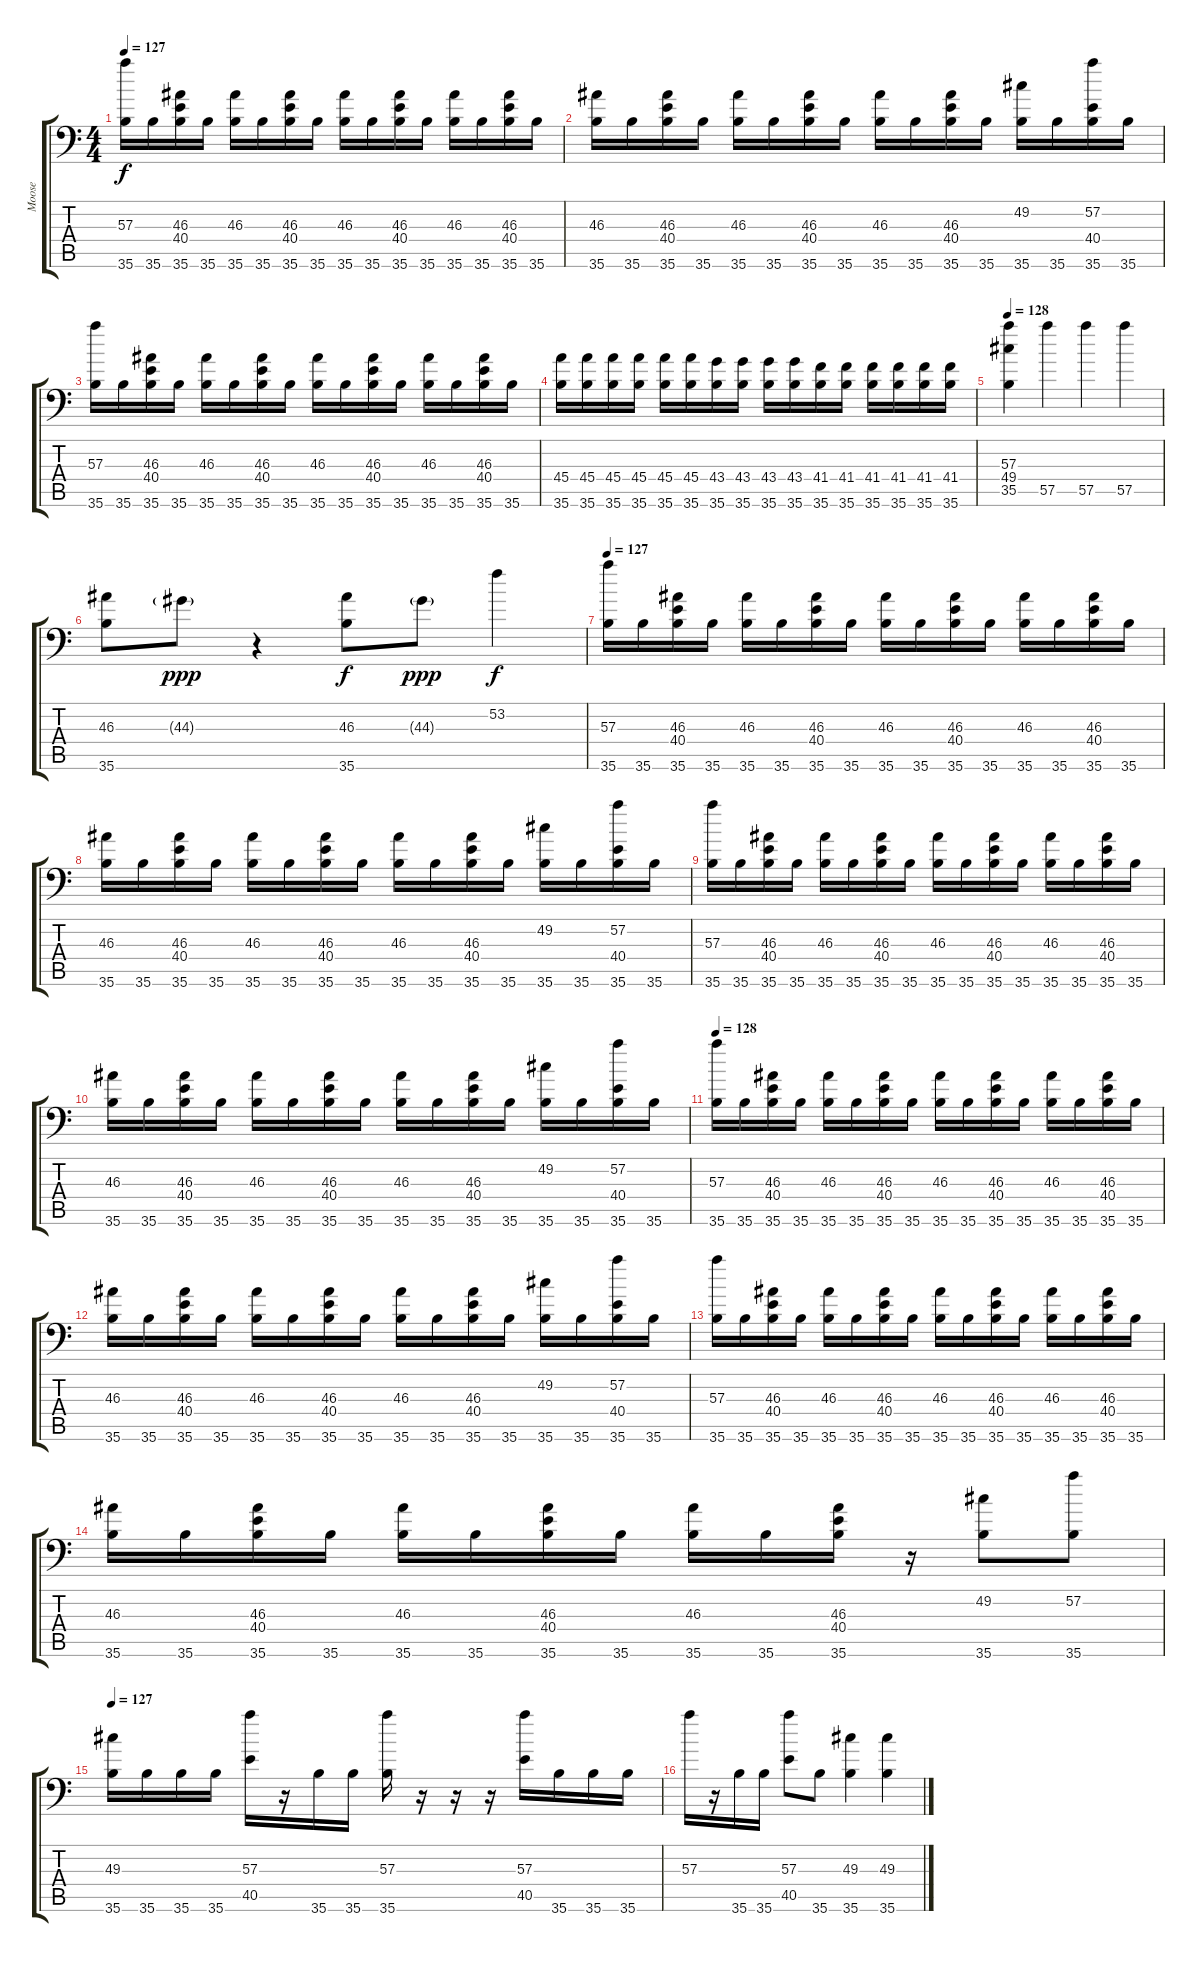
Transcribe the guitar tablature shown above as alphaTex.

\track ("Moose" "Moose") {instrument acousticgrandpiano}
\staff {score tabs}
\tuning (C-1 C-1 C-1 C-1 C-1 C-1) {hide}
\ts (4 4)
\tempo 127
\clef f4
\ks c
(57.3 35.6).16{dy f} 35.6.16 (46.3 40.4 35.6).16 35.6.16 (46.3 35.6).16 35.6.16 (46.3 40.4 35.6).16 35.6.16 (46.3 35.6).16 35.6.16 (46.3 40.4 35.6).16 35.6.16 (46.3 35.6).16 35.6.16 (46.3 40.4 35.6).16 35.6.16 |
(46.3 35.6).16 35.6.16 (46.3 40.4 35.6).16 35.6.16 (46.3 35.6).16 35.6.16 (46.3 40.4 35.6).16 35.6.16 (46.3 35.6).16 35.6.16 (46.3 40.4 35.6).16 35.6.16 (49.2 35.6).16 35.6.16 (57.2 40.4 35.6).16 35.6.16 |
(57.3 35.6).16 35.6.16 (46.3 40.4 35.6).16 35.6.16 (46.3 35.6).16 35.6.16 (46.3 40.4 35.6).16 35.6.16 (46.3 35.6).16 35.6.16 (46.3 40.4 35.6).16 35.6.16 (46.3 35.6).16 35.6.16 (46.3 40.4 35.6).16 35.6.16 |
(45.4 35.6).16 (45.4 35.6).16 (45.4 35.6).16 (45.4 35.6).16 (45.4 35.6).16 (45.4 35.6).16 (43.4 35.6).16 (43.4 35.6).16 (43.4 35.6).16 (43.4 35.6).16 (41.4 35.6).16 (41.4 35.6).16 (41.4 35.6).16 (41.4 35.6).16 (41.4 35.6).16 (41.4 35.6).16 |
\tempo 128
(57.3 49.4 35.5).4 57.5.4 57.5.4 57.5.4 |
(46.3 35.6).8 44.3{g}.8{dy ppp} r.4 (46.3 35.6).8{dy f} 44.3{g}.8{dy ppp} 53.2.4{dy f} |
\tempo 127
(57.3 35.6).16 35.6.16 (46.3 40.4 35.6).16 35.6.16 (46.3 35.6).16 35.6.16 (46.3 40.4 35.6).16 35.6.16 (46.3 35.6).16 35.6.16 (46.3 40.4 35.6).16 35.6.16 (46.3 35.6).16 35.6.16 (46.3 40.4 35.6).16 35.6.16 |
(46.3 35.6).16 35.6.16 (46.3 40.4 35.6).16 35.6.16 (46.3 35.6).16 35.6.16 (46.3 40.4 35.6).16 35.6.16 (46.3 35.6).16 35.6.16 (46.3 40.4 35.6).16 35.6.16 (49.2 35.6).16 35.6.16 (57.2 40.4 35.6).16 35.6.16 |
(57.3 35.6).16 35.6.16 (46.3 40.4 35.6).16 35.6.16 (46.3 35.6).16 35.6.16 (46.3 40.4 35.6).16 35.6.16 (46.3 35.6).16 35.6.16 (46.3 40.4 35.6).16 35.6.16 (46.3 35.6).16 35.6.16 (46.3 40.4 35.6).16 35.6.16 |
(46.3 35.6).16 35.6.16 (46.3 40.4 35.6).16 35.6.16 (46.3 35.6).16 35.6.16 (46.3 40.4 35.6).16 35.6.16 (46.3 35.6).16 35.6.16 (46.3 40.4 35.6).16 35.6.16 (49.2 35.6).16 35.6.16 (57.2 40.4 35.6).16 35.6.16 |
\tempo 128
(57.3 35.6).16 35.6.16 (46.3 40.4 35.6).16 35.6.16 (46.3 35.6).16 35.6.16 (46.3 40.4 35.6).16 35.6.16 (46.3 35.6).16 35.6.16 (46.3 40.4 35.6).16 35.6.16 (46.3 35.6).16 35.6.16 (46.3 40.4 35.6).16 35.6.16 |
(46.3 35.6).16 35.6.16 (46.3 40.4 35.6).16 35.6.16 (46.3 35.6).16 35.6.16 (46.3 40.4 35.6).16 35.6.16 (46.3 35.6).16 35.6.16 (46.3 40.4 35.6).16 35.6.16 (49.2 35.6).16 35.6.16 (57.2 40.4 35.6).16 35.6.16 |
(57.3 35.6).16 35.6.16 (46.3 40.4 35.6).16 35.6.16 (46.3 35.6).16 35.6.16 (46.3 40.4 35.6).16 35.6.16 (46.3 35.6).16 35.6.16 (46.3 40.4 35.6).16 35.6.16 (46.3 35.6).16 35.6.16 (46.3 40.4 35.6).16 35.6.16 |
(46.3 35.6).16 35.6.16 (46.3 40.4 35.6).16 35.6.16 (46.3 35.6).16 35.6.16 (46.3 40.4 35.6).16 35.6.16 (46.3 35.6).16 35.6.16 (46.3 40.4 35.6).16 r.16 (49.2 35.6).8 (57.2 35.6).8 |
\tempo 127
(49.3 35.6).16 35.6.16 35.6.16 35.6.16 (57.3 40.5).16 r.16 35.6.16 35.6.16 (57.3 35.6).16 r.16 r.16 r.16 (57.3 40.5).16 35.6.16 35.6.16 35.6.16 |
57.3.16 r.16 35.6.16 35.6.16 (57.3 40.5).8 35.6.8 (49.3 35.6).4 (49.3 35.6).4
